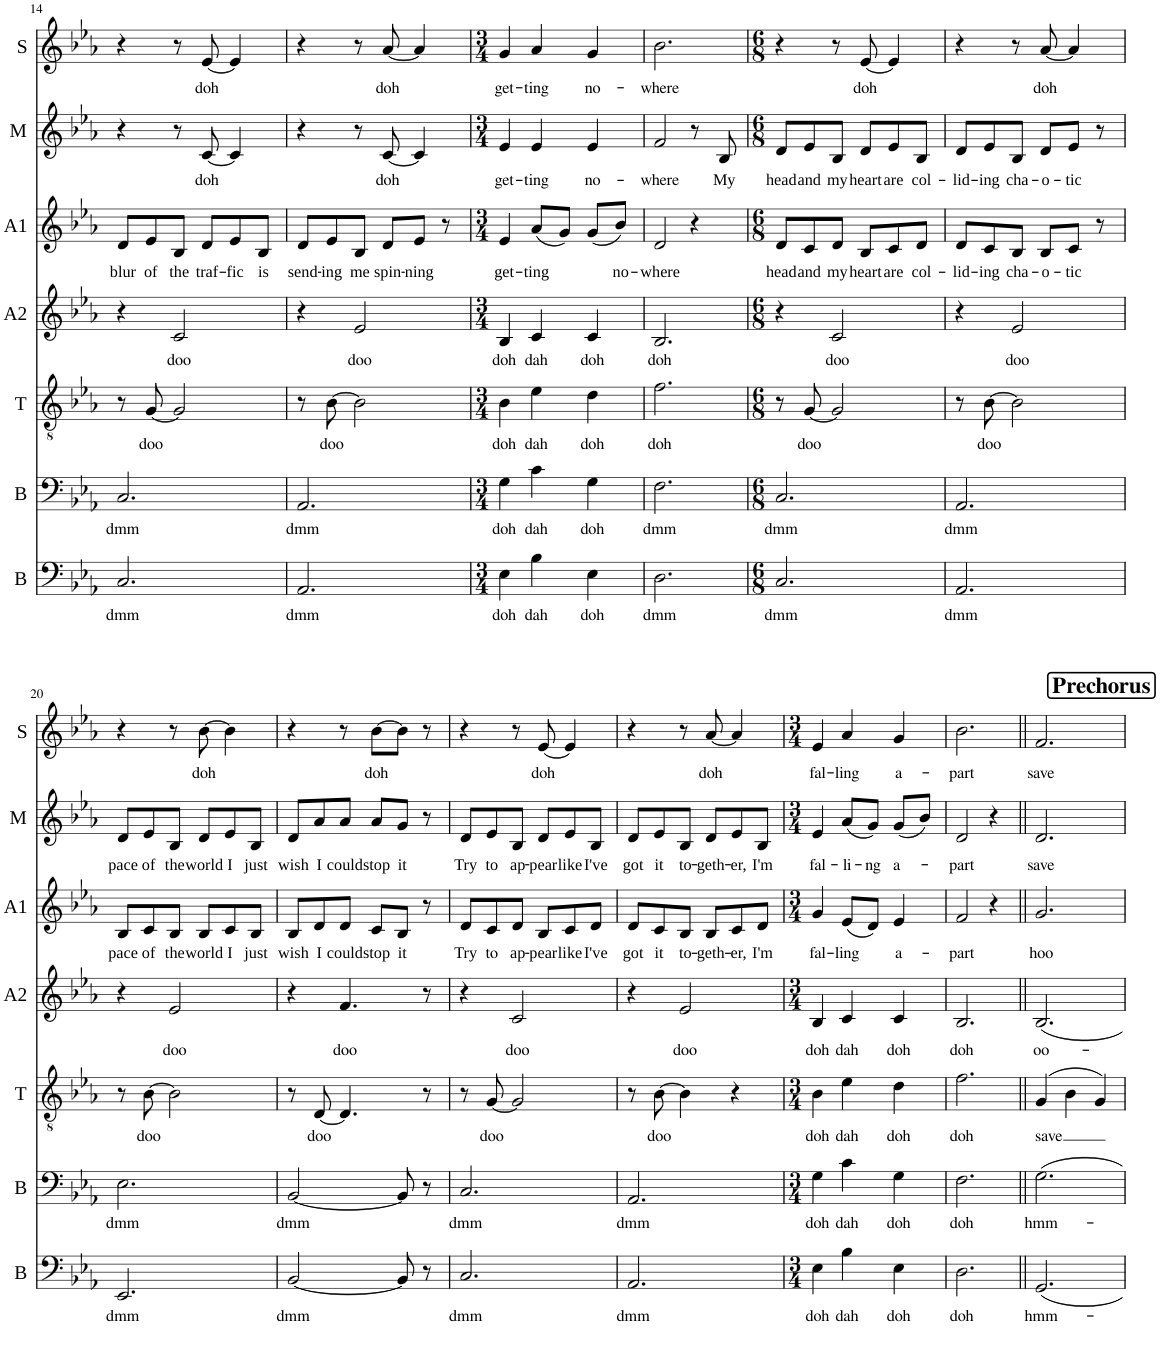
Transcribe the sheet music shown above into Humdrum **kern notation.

**kern	**text	**kern	**text	**kern	**text	**kern	**text	**kern	**text	**kern	**text	**kern	**text
*part7	*part7	*part6	*part6	*part5	*part5	*part4	*part4	*part3	*part3	*part2	*part2	*part1	*part1
*staff7	*staff7	*staff6	*staff6	*staff5	*staff5	*staff4	*staff4	*staff3	*staff3	*staff2	*staff2	*staff1	*staff1
*I"Bass	*	*I"Baritone	*	*I"Tenor	*	*I"Alto 2	*	*I"Alto 1	*	*I"Mezzo	*	*I"Soprano	*
*I'B	*	*I'B	*	*I'T	*	*I'A2	*	*I'A1	*	*I'M	*	*I'S	*
!!LO:PB:g=z
*clefF4	*	*clefF4	*	*clefGv2	*	*clefG2	*	*clefG2	*	*clefG2	*	*clefG2	*
*k[b-e-a-]	*	*k[b-e-a-]	*	*k[b-e-a-]	*	*k[b-e-a-]	*	*k[b-e-a-]	*	*k[b-e-a-]	*	*k[b-e-a-]	*
*M6/8	*	*M6/8	*	*M6/8	*	*M6/8	*	*M6/8	*	*M6/8	*	*M6/8	*
=14	=14	=14	=14	=14	=14	=14	=14	=14	=14	=14	=14	=14	=14
!	!LO:LY:b	!	!LO:LY:b	!	!	!	!	!	!LO:LY:b	!	!	!	!
2.C/	dmm	2.C/	dmm	8r	.	4r	.	8d/L	blur	4r	.	4r	.
!	!	!	!	!	!LO:LY:b	!	!	!	!LO:LY:b	!	!	!	!
.	.	.	.	[8G/	doo	.	.	8e-/	of	.	.	.	.
!	!	!	!	!	!	!	!LO:LY:b	!	!LO:LY:b	!	!	!	!
.	.	.	.	2G/]	.	2c/	doo	8B-/J	the	8r	.	8r	.
!	!	!	!	!	!	!	!	!	!LO:LY:b	!	!LO:LY:b	!	!LO:LY:b
.	.	.	.	.	.	.	.	8d/L	traf-	[8c/	doh	[8e-/	doh
!	!	!	!	!	!	!	!	!	!LO:LY:b	!	!	!	!
.	.	.	.	.	.	.	.	8e-/	-fic	4c/]	.	4e-/]	.
!	!	!	!	!	!	!	!	!	!LO:LY:b	!	!	!	!
.	.	.	.	.	.	.	.	8B-/J	is	.	.	.	.
=15	=15	=15	=15	=15	=15	=15	=15	=15	=15	=15	=15	=15	=15
!	!LO:LY:b	!	!LO:LY:b	!	!	!	!	!	!LO:LY:b	!	!	!	!
2.AA-/	dmm	2.AA-/	dmm	8r	.	4r	.	8d/L	send-	4r	.	4r	.
!	!	!	!	!	!LO:LY:b	!	!	!	!LO:LY:b	!	!	!	!
.	.	.	.	[8B-\	doo	.	.	8e-/	-ing	.	.	.	.
!	!	!	!	!	!	!	!LO:LY:b	!	!LO:LY:b	!	!	!	!
.	.	.	.	2B-\]	.	2e-/	doo	8B-/J	me	8r	.	8r	.
!	!	!	!	!	!	!	!	!	!LO:LY:b	!	!LO:LY:b	!	!LO:LY:b
.	.	.	.	.	.	.	.	8d/L	spin-	[8c/	doh	[8a-/	doh
!	!	!	!	!	!	!	!	!	!LO:LY:b	!	!	!	!
.	.	.	.	.	.	.	.	8e-/J	-ning	4c/]	.	4a-/]	.
.	.	.	.	.	.	.	.	8r	.	.	.	.	.
=16	=16	=16	=16	=16	=16	=16	=16	=16	=16	=16	=16	=16	=16
*M3/4	*	*M3/4	*	*M3/4	*	*M3/4	*	*M3/4	*	*M3/4	*	*M3/4	*
!	!LO:LY:b	!	!LO:LY:b	!	!LO:LY:b	!	!LO:LY:b	!	!LO:LY:b	!	!LO:LY:b	!	!LO:LY:b
4E-\	doh	4G\	doh	4B-\	doh	4B-/	doh	4e-/	get-	4e-/	get-	4g/	get-
!	!LO:LY:b	!	!LO:LY:b	!	!LO:LY:b	!	!LO:LY:b	!	!LO:LY:b	!	!LO:LY:b	!	!LO:LY:b
4B-\	dah	4c\	dah	4e-\	dah	4c/	dah	(8a-/L	-ting	4e-/	-ting	4a-/	-ting
.	.	.	.	.	.	.	.	8g/J)	.	.	.	.	.
!	!LO:LY:b	!	!LO:LY:b	!	!LO:LY:b	!	!LO:LY:b	!	!	!	!LO:LY:b	!	!LO:LY:b
4E-\	doh	4G\	doh	4d\	doh	4c/	doh	(8g/L	.	4e-/	no-	4g/	no-
!	!	!	!	!	!	!	!	!	!LO:LY:b	!	!	!	!
.	.	.	.	.	.	.	.	8b-/J)	no-	.	.	.	.
=17	=17	=17	=17	=17	=17	=17	=17	=17	=17	=17	=17	=17	=17
!	!LO:LY:b	!	!LO:LY:b	!	!LO:LY:b	!	!LO:LY:b	!	!LO:LY:b	!	!LO:LY:b	!	!LO:LY:b
2.D\	dmm	2.F\	dmm	2.f\	doh	2.B-/	doh	2d/	-where	2f/	-where	2.b-\	-where
.	.	.	.	.	.	.	.	4r	.	8r	.	.	.
!	!	!	!	!	!	!	!	!	!	!	!LO:LY:b	!	!
.	.	.	.	.	.	.	.	.	.	8B-/	My	.	.
=18	=18	=18	=18	=18	=18	=18	=18	=18	=18	=18	=18	=18	=18
*M6/8	*	*M6/8	*	*M6/8	*	*M6/8	*	*M6/8	*	*M6/8	*	*M6/8	*
!	!LO:LY:b	!	!LO:LY:b	!	!	!	!	!	!LO:LY:b	!	!LO:LY:b	!	!
2.C/	dmm	2.C/	dmm	8r	.	4r	.	8d/L	head	8d/L	head	4r	.
!	!	!	!	!	!LO:LY:b	!	!	!	!LO:LY:b	!	!LO:LY:b	!	!
.	.	.	.	[8G/	doo	.	.	8c/	and	8e-/	and	.	.
!	!	!	!	!	!	!	!LO:LY:b	!	!LO:LY:b	!	!LO:LY:b	!	!
.	.	.	.	2G/]	.	2c/	doo	8d/J	my	8B-/J	my	8r	.
!	!	!	!	!	!	!	!	!	!LO:LY:b	!	!LO:LY:b	!	!LO:LY:b
.	.	.	.	.	.	.	.	8B-/L	heart	8d/L	heart	[8e-/	doh
!	!	!	!	!	!	!	!	!	!LO:LY:b	!	!LO:LY:b	!	!
.	.	.	.	.	.	.	.	8c/	are	8e-/	are	4e-/]	.
!	!	!	!	!	!	!	!	!	!LO:LY:b	!	!LO:LY:b	!	!
.	.	.	.	.	.	.	.	8d/J	col-	8B-/J	col-	.	.
=19	=19	=19	=19	=19	=19	=19	=19	=19	=19	=19	=19	=19	=19
!	!LO:LY:b	!	!LO:LY:b	!	!	!	!	!	!LO:LY:b	!	!LO:LY:b	!	!
2.AA-/	dmm	2.AA-/	dmm	8r	.	4r	.	8d/L	-lid-	8d/L	-lid-	4r	.
!	!	!	!	!	!LO:LY:b	!	!	!	!LO:LY:b	!	!LO:LY:b	!	!
.	.	.	.	[8B-\	doo	.	.	8c/	-ing	8e-/	-ing	.	.
!	!	!	!	!	!	!	!LO:LY:b	!	!LO:LY:b	!	!LO:LY:b	!	!
.	.	.	.	2B-\]	.	2e-/	doo	8B-/J	cha-	8B-/J	cha-	8r	.
!	!	!	!	!	!	!	!	!	!LO:LY:b	!	!LO:LY:b	!	!LO:LY:b
.	.	.	.	.	.	.	.	8B-/L	-o-	8d/L	-o-	[8a-/	doh
!	!	!	!	!	!	!	!	!	!LO:LY:b	!	!LO:LY:b	!	!
.	.	.	.	.	.	.	.	8c/J	-tic	8e-/J	-tic	4a-/]	.
.	.	.	.	.	.	.	.	8r	.	8r	.	.	.
!!LO:LB:g=z
=20	=20	=20	=20	=20	=20	=20	=20	=20	=20	=20	=20	=20	=20
!	!LO:LY:b	!	!LO:LY:b	!	!	!	!	!	!LO:LY:b	!	!LO:LY:b	!	!
2.EE-/	dmm	2.E-\	dmm	8r	.	4r	.	8B-/L	pace	8d/L	pace	4r	.
!	!	!	!	!	!LO:LY:b	!	!	!	!LO:LY:b	!	!LO:LY:b	!	!
.	.	.	.	[8B-\	doo	.	.	8c/	of	8e-/	of	.	.
!	!	!	!	!	!	!	!LO:LY:b	!	!LO:LY:b	!	!LO:LY:b	!	!
.	.	.	.	2B-\]	.	2e-/	doo	8B-/J	the	8B-/J	the	8r	.
!	!	!	!	!	!	!	!	!	!LO:LY:b	!	!LO:LY:b	!	!LO:LY:b
.	.	.	.	.	.	.	.	8B-/L	world	8d/L	world	[8b-\	doh
!	!	!	!	!	!	!	!	!	!LO:LY:b	!	!LO:LY:b	!	!
.	.	.	.	.	.	.	.	8c/	I	8e-/	I	4b-\]	.
!	!	!	!	!	!	!	!	!	!LO:LY:b	!	!LO:LY:b	!	!
.	.	.	.	.	.	.	.	8B-/J	just	8B-/J	just	.	.
=21	=21	=21	=21	=21	=21	=21	=21	=21	=21	=21	=21	=21	=21
!	!LO:LY:b	!	!LO:LY:b	!	!	!	!	!	!LO:LY:b	!	!LO:LY:b	!	!
[2BB-/	dmm	[2BB-/	dmm	8r	.	4r	.	8B-/L	wish	8d/L	wish	4r	.
!	!	!	!	!	!LO:LY:b	!	!	!	!LO:LY:b	!	!LO:LY:b	!	!
.	.	.	.	[8D/	doo	.	.	8d/	I	8a-/	I	.	.
!	!	!	!	!	!	!	!LO:LY:b	!	!LO:LY:b	!	!LO:LY:b	!	!
.	.	.	.	4.D/]	.	4.f/	doo	8d/J	could	8a-/J	could	8r	.
!	!	!	!	!	!	!	!	!	!LO:LY:b	!	!LO:LY:b	!	!LO:LY:b
.	.	.	.	.	.	.	.	8c/L	stop	8a-/L	stop	[8b-\L	doh
!	!	!	!	!	!	!	!	!	!LO:LY:b	!	!LO:LY:b	!	!
8BB-/]	.	8BB-/]	.	.	.	.	.	8B-/J	it	8g/J	it	8b-\J]	.
8r	.	8r	.	8r	.	8r	.	8r	.	8r	.	8r	.
=22	=22	=22	=22	=22	=22	=22	=22	=22	=22	=22	=22	=22	=22
!	!LO:LY:b	!	!LO:LY:b	!	!	!	!	!	!LO:LY:b	!	!LO:LY:b	!	!
2.C/	dmm	2.C/	dmm	8r	.	4r	.	8d/L	Try	8d/L	Try	4r	.
!	!	!	!	!	!LO:LY:b	!	!	!	!LO:LY:b	!	!LO:LY:b	!	!
.	.	.	.	[8G/	doo	.	.	8c/	to	8e-/	to	.	.
!	!	!	!	!	!	!	!LO:LY:b	!	!LO:LY:b	!	!LO:LY:b	!	!
.	.	.	.	2G/]	.	2c/	doo	8d/J	ap-	8B-/J	ap-	8r	.
!	!	!	!	!	!	!	!	!	!LO:LY:b	!	!LO:LY:b	!	!LO:LY:b
.	.	.	.	.	.	.	.	8B-/L	-pear	8d/L	-pear	[8e-/	doh
!	!	!	!	!	!	!	!	!	!LO:LY:b	!	!LO:LY:b	!	!
.	.	.	.	.	.	.	.	8c/	like	8e-/	like	4e-/]	.
!	!	!	!	!	!	!	!	!	!LO:LY:b	!	!LO:LY:b	!	!
.	.	.	.	.	.	.	.	8d/J	I've	8B-/J	I've	.	.
=23	=23	=23	=23	=23	=23	=23	=23	=23	=23	=23	=23	=23	=23
!	!LO:LY:b	!	!LO:LY:b	!	!	!	!	!	!LO:LY:b	!	!LO:LY:b	!	!
2.AA-/	dmm	2.AA-/	dmm	8r	.	4r	.	8d/L	got	8d/L	got	4r	.
!	!	!	!	!	!LO:LY:b	!	!	!	!LO:LY:b	!	!LO:LY:b	!	!
.	.	.	.	[8B-\	doo	.	.	8c/	it	8e-/	it	.	.
!	!	!	!	!	!	!	!LO:LY:b	!	!LO:LY:b	!	!LO:LY:b	!	!
.	.	.	.	4B-\]	.	2e-/	doo	8B-/J	to-	8B-/J	to-	8r	.
!	!	!	!	!	!	!	!	!	!LO:LY:b	!	!LO:LY:b	!	!LO:LY:b
.	.	.	.	.	.	.	.	8B-/L	-geth-	8d/L	-geth-	[8a-/	doh
!	!	!	!	!	!	!	!	!	!LO:LY:b	!	!LO:LY:b	!	!
.	.	.	.	4r	.	.	.	8c/	-er,	8e-/	-er,	4a-/]	.
!	!	!	!	!	!	!	!	!	!LO:LY:b	!	!LO:LY:b	!	!
.	.	.	.	.	.	.	.	8d/J	I'm	8B-/J	I'm	.	.
=24	=24	=24	=24	=24	=24	=24	=24	=24	=24	=24	=24	=24	=24
*M3/4	*	*M3/4	*	*M3/4	*	*M3/4	*	*M3/4	*	*M3/4	*	*M3/4	*
!	!LO:LY:b	!	!LO:LY:b	!	!LO:LY:b	!	!LO:LY:b	!	!LO:LY:b	!	!LO:LY:b	!	!LO:LY:b
4E-\	doh	4G\	doh	4B-\	doh	4B-/	doh	4g/	fal-	4e-/	fal-	4e-/	fal-
!	!LO:LY:b	!	!LO:LY:b	!	!LO:LY:b	!	!LO:LY:b	!	!LO:LY:b	!	!LO:LY:b	!	!LO:LY:b
4B-\	dah	4c\	dah	4e-\	dah	4c/	dah	(8e-/L	-ling	(8a-/L	li-	4a-/	-ling
!	!	!	!	!	!	!	!	!	!	!	!LO:LY:b	!	!
.	.	.	.	.	.	.	.	8d/J)	.	8g/J)	-ng	.	.
!	!LO:LY:b	!	!LO:LY:b	!	!LO:LY:b	!	!LO:LY:b	!	!LO:LY:b	!	!LO:LY:b	!	!LO:LY:b
4E-\	doh	4G\	doh	4d\	doh	4c/	doh	4e-/	a-	(8g/L	a-	4g/	a-
.	.	.	.	.	.	.	.	.	.	8b-/J)	.	.	.
=25	=25	=25	=25	=25	=25	=25	=25	=25	=25	=25	=25	=25	=25
!	!LO:LY:b	!	!LO:LY:b	!	!LO:LY:b	!	!LO:LY:b	!	!LO:LY:b	!	!LO:LY:b	!	!LO:LY:b
2.D\	doh	2.F\	doh	2.f\	doh	2.B-/	doh	2f/	-part	2d/	-part	2.b-\	-part
.	.	.	.	.	.	.	.	4r	.	4r	.	.	.
!!LO:REH:place=s1:a:B:cj:fs=14:t=Prechorus
=26||	=26||	=26||	=26||	=26||	=26||	=26||	=26||	=26||	=26||	=26||	=26||	=26||	=26||
!	!LO:LY:b	!	!LO:LY:b	!	!LO:LY:b	!	!LO:LY:b	!	!LO:LY:b	!	!LO:LY:b	!	!LO:LY:b
2.GG/	hmm-	2.G\	hmm-	(4G/	-save	2.B-/	oo-	2.g/	hoo	2.d/	save	2.f/	save
.	.	.	.	4B-\	.	.	.	.	.	.	.	.	.
.	.	.	.	4G/)	.	.	.	.	.	.	.	.	.
=	=	=	=	=	=	=	=	=	=	=	=	=	=
*-	*-	*-	*-	*-	*-	*-	*-	*-	*-	*-	*-	*-	*-
